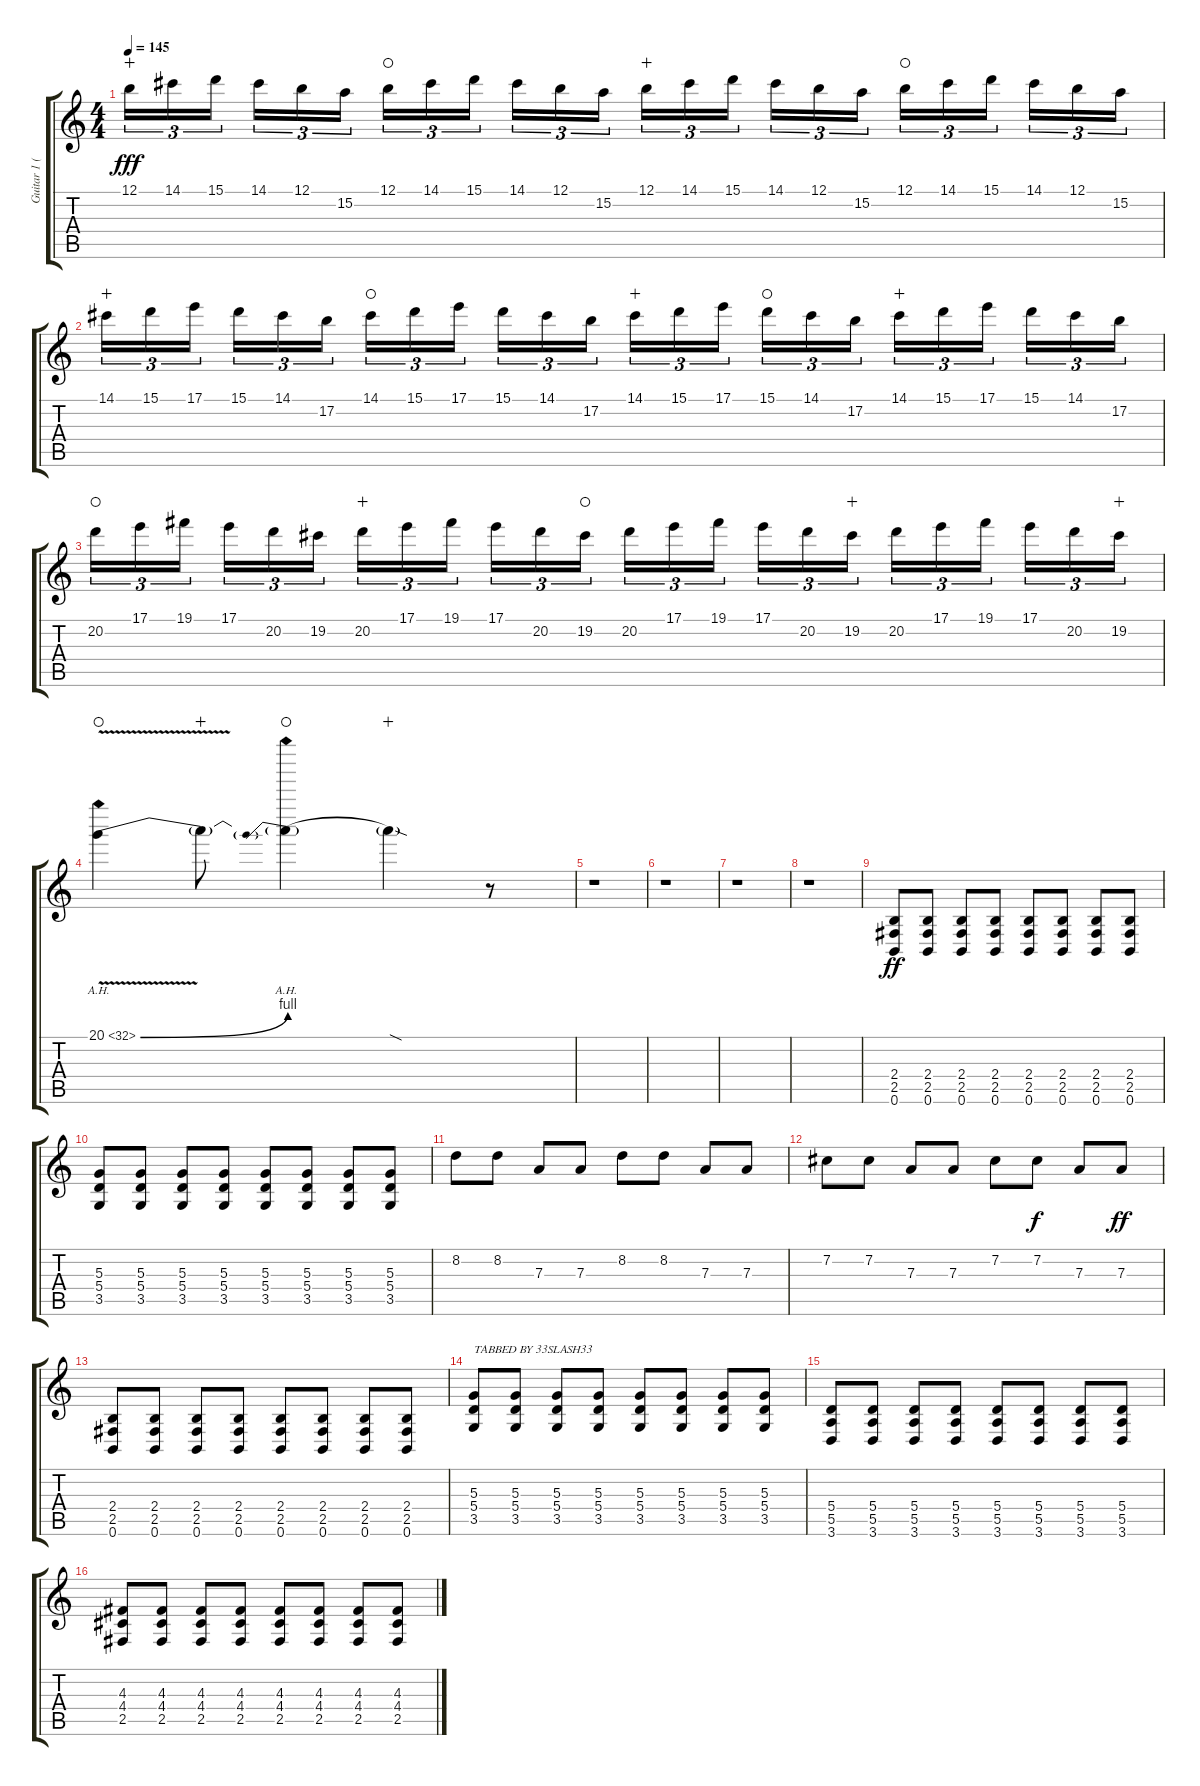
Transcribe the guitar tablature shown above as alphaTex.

\track ("Guitar 1 ( B Tuning )" "Guitar 1 (") {instrument distortionguitar}
\staff {score tabs}
\tuning (B3 Gb3 D3 A2 E2 B1) {hide}
\ts (4 4)
\tempo 145
\clef g2
\ks c
12.1.16{tu (3 2) dy fff wahc} 14.1.16{tu (3 2)} 15.1.16{tu (3 2) beam splitsecondary} 14.1.16{tu (3 2)} 12.1.16{tu (3 2)} 15.2.16{tu (3 2)} 12.1.16{tu (3 2) waho} 14.1.16{tu (3 2)} 15.1.16{tu (3 2) beam splitsecondary} 14.1.16{tu (3 2)} 12.1.16{tu (3 2)} 15.2.16{tu (3 2)} 12.1.16{tu (3 2) wahc} 14.1.16{tu (3 2)} 15.1.16{tu (3 2) beam splitsecondary} 14.1.16{tu (3 2)} 12.1.16{tu (3 2)} 15.2.16{tu (3 2)} 12.1.16{tu (3 2) waho} 14.1.16{tu (3 2)} 15.1.16{tu (3 2) beam splitsecondary} 14.1.16{tu (3 2)} 12.1.16{tu (3 2)} 15.2.16{tu (3 2)} |
14.1.16{tu (3 2) wahc} 15.1.16{tu (3 2)} 17.1.16{tu (3 2) beam splitsecondary} 15.1.16{tu (3 2)} 14.1.16{tu (3 2)} 17.2.16{tu (3 2)} 14.1.16{tu (3 2) waho} 15.1.16{tu (3 2)} 17.1.16{tu (3 2) beam splitsecondary} 15.1.16{tu (3 2)} 14.1.16{tu (3 2)} 17.2.16{tu (3 2)} 14.1.16{tu (3 2) wahc} 15.1.16{tu (3 2)} 17.1.16{tu (3 2) beam splitsecondary} 15.1.16{tu (3 2) waho} 14.1.16{tu (3 2)} 17.2.16{tu (3 2)} 14.1.16{tu (3 2) wahc} 15.1.16{tu (3 2)} 17.1.16{tu (3 2) beam splitsecondary} 15.1.16{tu (3 2)} 14.1.16{tu (3 2)} 17.2.16{tu (3 2)} |
20.2.16{tu (3 2) waho} 17.1.16{tu (3 2)} 19.1.16{tu (3 2) beam splitsecondary} 17.1.16{tu (3 2)} 20.2.16{tu (3 2)} 19.2.16{tu (3 2)} 20.2.16{tu (3 2) wahc} 17.1.16{tu (3 2)} 19.1.16{tu (3 2) beam splitsecondary} 17.1.16{tu (3 2)} 20.2.16{tu (3 2)} 19.2.16{tu (3 2) waho} 20.2.16{tu (3 2)} 17.1.16{tu (3 2)} 19.1.16{tu (3 2) beam splitsecondary} 17.1.16{tu (3 2)} 20.2.16{tu (3 2)} 19.2.16{tu (3 2) wahc} 20.2.16{tu (3 2)} 17.1.16{tu (3 2)} 19.1.16{tu (3 2) beam splitsecondary} 17.1.16{tu (3 2)} 20.2.16{tu (3 2)} 19.2.16{tu (3 2) wahc} |
20.1{be (bend 0 0 60 4) ah 12 v}.4{waho} 20.1{t}.8{wahc} 20.1{be (prebend 0 4 60 4) ah 15 t}.4{waho} 20.1{sod t}.4{wahc} r.8 |
r.1 |
r.1 |
r.1 |
r.1 |
(2.4 2.5 0.6).8{dy ff} (2.4 2.5 0.6).8 (2.4 2.5 0.6).8 (2.4 2.5 0.6).8 (2.4 2.5 0.6).8 (2.4 2.5 0.6).8 (2.4 2.5 0.6).8 (2.4 2.5 0.6).8 |
(5.3 5.4 3.5).8 (5.3 5.4 3.5).8 (5.3 5.4 3.5).8 (5.3 5.4 3.5).8 (5.3 5.4 3.5).8 (5.3 5.4 3.5).8 (5.3 5.4 3.5).8 (5.3 5.4 3.5).8 |
8.2.8 8.2.8 7.3.8 7.3.8 8.2.8 8.2.8 7.3.8 7.3.8 |
7.2.8 7.2.8 7.3.8 7.3.8 7.2.8 7.2.8{dy f} 7.3.8 7.3.8{dy ff} |
(2.4 2.5 0.6).8 (2.4 2.5 0.6).8 (2.4 2.5 0.6).8 (2.4 2.5 0.6).8 (2.4 2.5 0.6).8 (2.4 2.5 0.6).8 (2.4 2.5 0.6).8 (2.4 2.5 0.6).8 |
(5.3 5.4 3.5).8{txt "TABBED BY 33SLASH33"} (5.3 5.4 3.5).8 (5.3 5.4 3.5).8 (5.3 5.4 3.5).8 (5.3 5.4 3.5).8 (5.3 5.4 3.5).8 (5.3 5.4 3.5).8 (5.3 5.4 3.5).8 |
(5.4 5.5 3.6).8 (5.4 5.5 3.6).8 (5.4 5.5 3.6).8 (5.4 5.5 3.6).8 (5.4 5.5 3.6).8 (5.4 5.5 3.6).8 (5.4 5.5 3.6).8 (5.4 5.5 3.6).8 |
(4.3 4.4 2.5).8 (4.3 4.4 2.5).8 (4.3 4.4 2.5).8 (4.3 4.4 2.5).8 (4.3 4.4 2.5).8 (4.3 4.4 2.5).8 (4.3 4.4 2.5).8 (4.3 4.4 2.5).8
